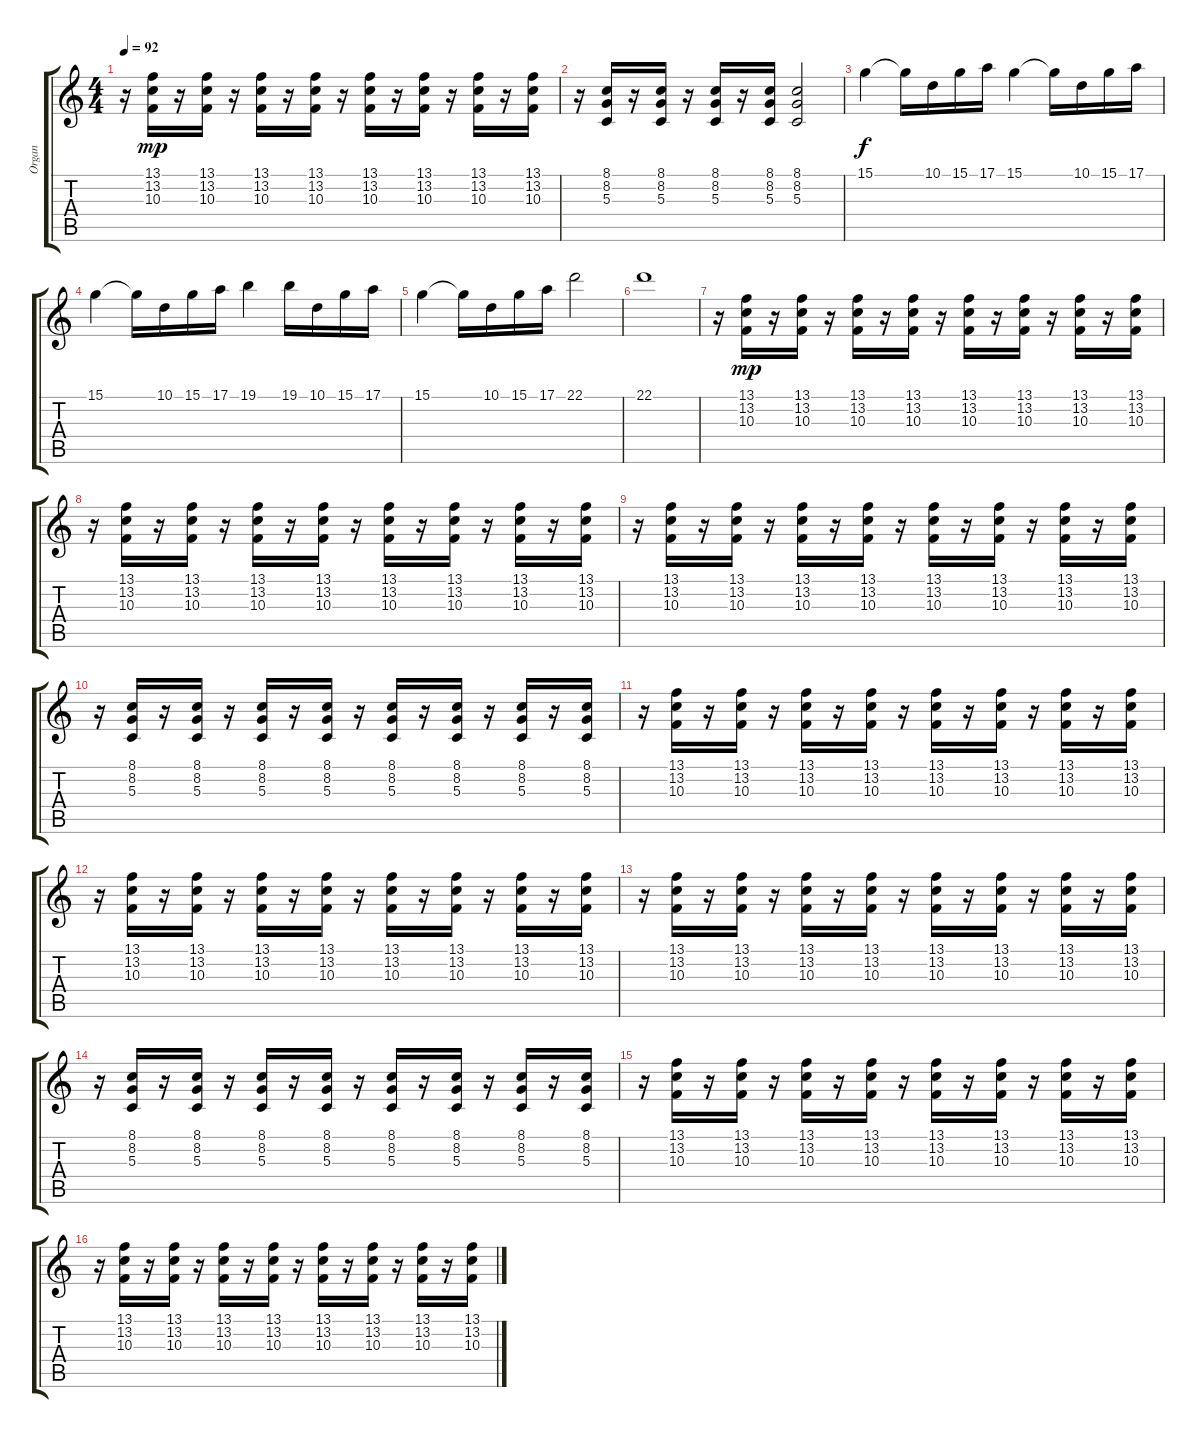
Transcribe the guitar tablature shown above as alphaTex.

\track ("Organ" "Organ") {instrument rockorgan}
\staff {score tabs}
\tuning (E4 B3 G3 D3 A2 E2) {hide}
\ts (4 4)
\tempo 92
\clef g2
\ks c
r.16{dy mp} (13.1 13.2 10.3).16 r.16 (13.1 13.2 10.3).16 r.16 (13.1 13.2 10.3).16 r.16 (13.1 13.2 10.3).16 r.16 (13.1 13.2 10.3).16 r.16 (13.1 13.2 10.3).16 r.16 (13.1 13.2 10.3).16 r.16 (13.1 13.2 10.3).16 |
r.16 (8.1 8.2 5.3).16 r.16 (8.1 8.2 5.3).16 r.16 (8.1 8.2 5.3).16 r.16 (8.1 8.2 5.3).16 (8.1 8.2 5.3).2 |
15.1.4{dy f} 15.1{t}.16 10.1.16 15.1.16 17.1.16 15.1.4 15.1{t}.16 10.1.16 15.1.16 17.1.16 |
15.1.4 15.1{t}.16 10.1.16 15.1.16 17.1.16 19.1.4 19.1.16 10.1.16 15.1.16 17.1.16 |
15.1.4 15.1{t}.16 10.1.16 15.1.16 17.1.16 22.1.2 |
22.1.1 |
r.16 (13.1 13.2 10.3).16{dy mp} r.16 (13.1 13.2 10.3).16 r.16 (13.1 13.2 10.3).16 r.16 (13.1 13.2 10.3).16 r.16 (13.1 13.2 10.3).16 r.16 (13.1 13.2 10.3).16 r.16 (13.1 13.2 10.3).16 r.16 (13.1 13.2 10.3).16 |
r.16 (13.1 13.2 10.3).16 r.16 (13.1 13.2 10.3).16 r.16 (13.1 13.2 10.3).16 r.16 (13.1 13.2 10.3).16 r.16 (13.1 13.2 10.3).16 r.16 (13.1 13.2 10.3).16 r.16 (13.1 13.2 10.3).16 r.16 (13.1 13.2 10.3).16 |
r.16 (13.1 13.2 10.3).16 r.16 (13.1 13.2 10.3).16 r.16 (13.1 13.2 10.3).16 r.16 (13.1 13.2 10.3).16 r.16 (13.1 13.2 10.3).16 r.16 (13.1 13.2 10.3).16 r.16 (13.1 13.2 10.3).16 r.16 (13.1 13.2 10.3).16 |
r.16 (8.1 8.2 5.3).16 r.16 (8.1 8.2 5.3).16 r.16 (8.1 8.2 5.3).16 r.16 (8.1 8.2 5.3).16 r.16 (8.1 8.2 5.3).16 r.16 (8.1 8.2 5.3).16 r.16 (8.1 8.2 5.3).16 r.16 (8.1 8.2 5.3).16 |
r.16 (13.1 13.2 10.3).16 r.16 (13.1 13.2 10.3).16 r.16 (13.1 13.2 10.3).16 r.16 (13.1 13.2 10.3).16 r.16 (13.1 13.2 10.3).16 r.16 (13.1 13.2 10.3).16 r.16 (13.1 13.2 10.3).16 r.16 (13.1 13.2 10.3).16 |
r.16 (13.1 13.2 10.3).16 r.16 (13.1 13.2 10.3).16 r.16 (13.1 13.2 10.3).16 r.16 (13.1 13.2 10.3).16 r.16 (13.1 13.2 10.3).16 r.16 (13.1 13.2 10.3).16 r.16 (13.1 13.2 10.3).16 r.16 (13.1 13.2 10.3).16 |
r.16 (13.1 13.2 10.3).16 r.16 (13.1 13.2 10.3).16 r.16 (13.1 13.2 10.3).16 r.16 (13.1 13.2 10.3).16 r.16 (13.1 13.2 10.3).16 r.16 (13.1 13.2 10.3).16 r.16 (13.1 13.2 10.3).16 r.16 (13.1 13.2 10.3).16 |
r.16 (8.1 8.2 5.3).16 r.16 (8.1 8.2 5.3).16 r.16 (8.1 8.2 5.3).16 r.16 (8.1 8.2 5.3).16 r.16 (8.1 8.2 5.3).16 r.16 (8.1 8.2 5.3).16 r.16 (8.1 8.2 5.3).16 r.16 (8.1 8.2 5.3).16 |
r.16 (13.1 13.2 10.3).16 r.16 (13.1 13.2 10.3).16 r.16 (13.1 13.2 10.3).16 r.16 (13.1 13.2 10.3).16 r.16 (13.1 13.2 10.3).16 r.16 (13.1 13.2 10.3).16 r.16 (13.1 13.2 10.3).16 r.16 (13.1 13.2 10.3).16 |
r.16 (13.1 13.2 10.3).16 r.16 (13.1 13.2 10.3).16 r.16 (13.1 13.2 10.3).16 r.16 (13.1 13.2 10.3).16 r.16 (13.1 13.2 10.3).16 r.16 (13.1 13.2 10.3).16 r.16 (13.1 13.2 10.3).16 r.16 (13.1 13.2 10.3).16
